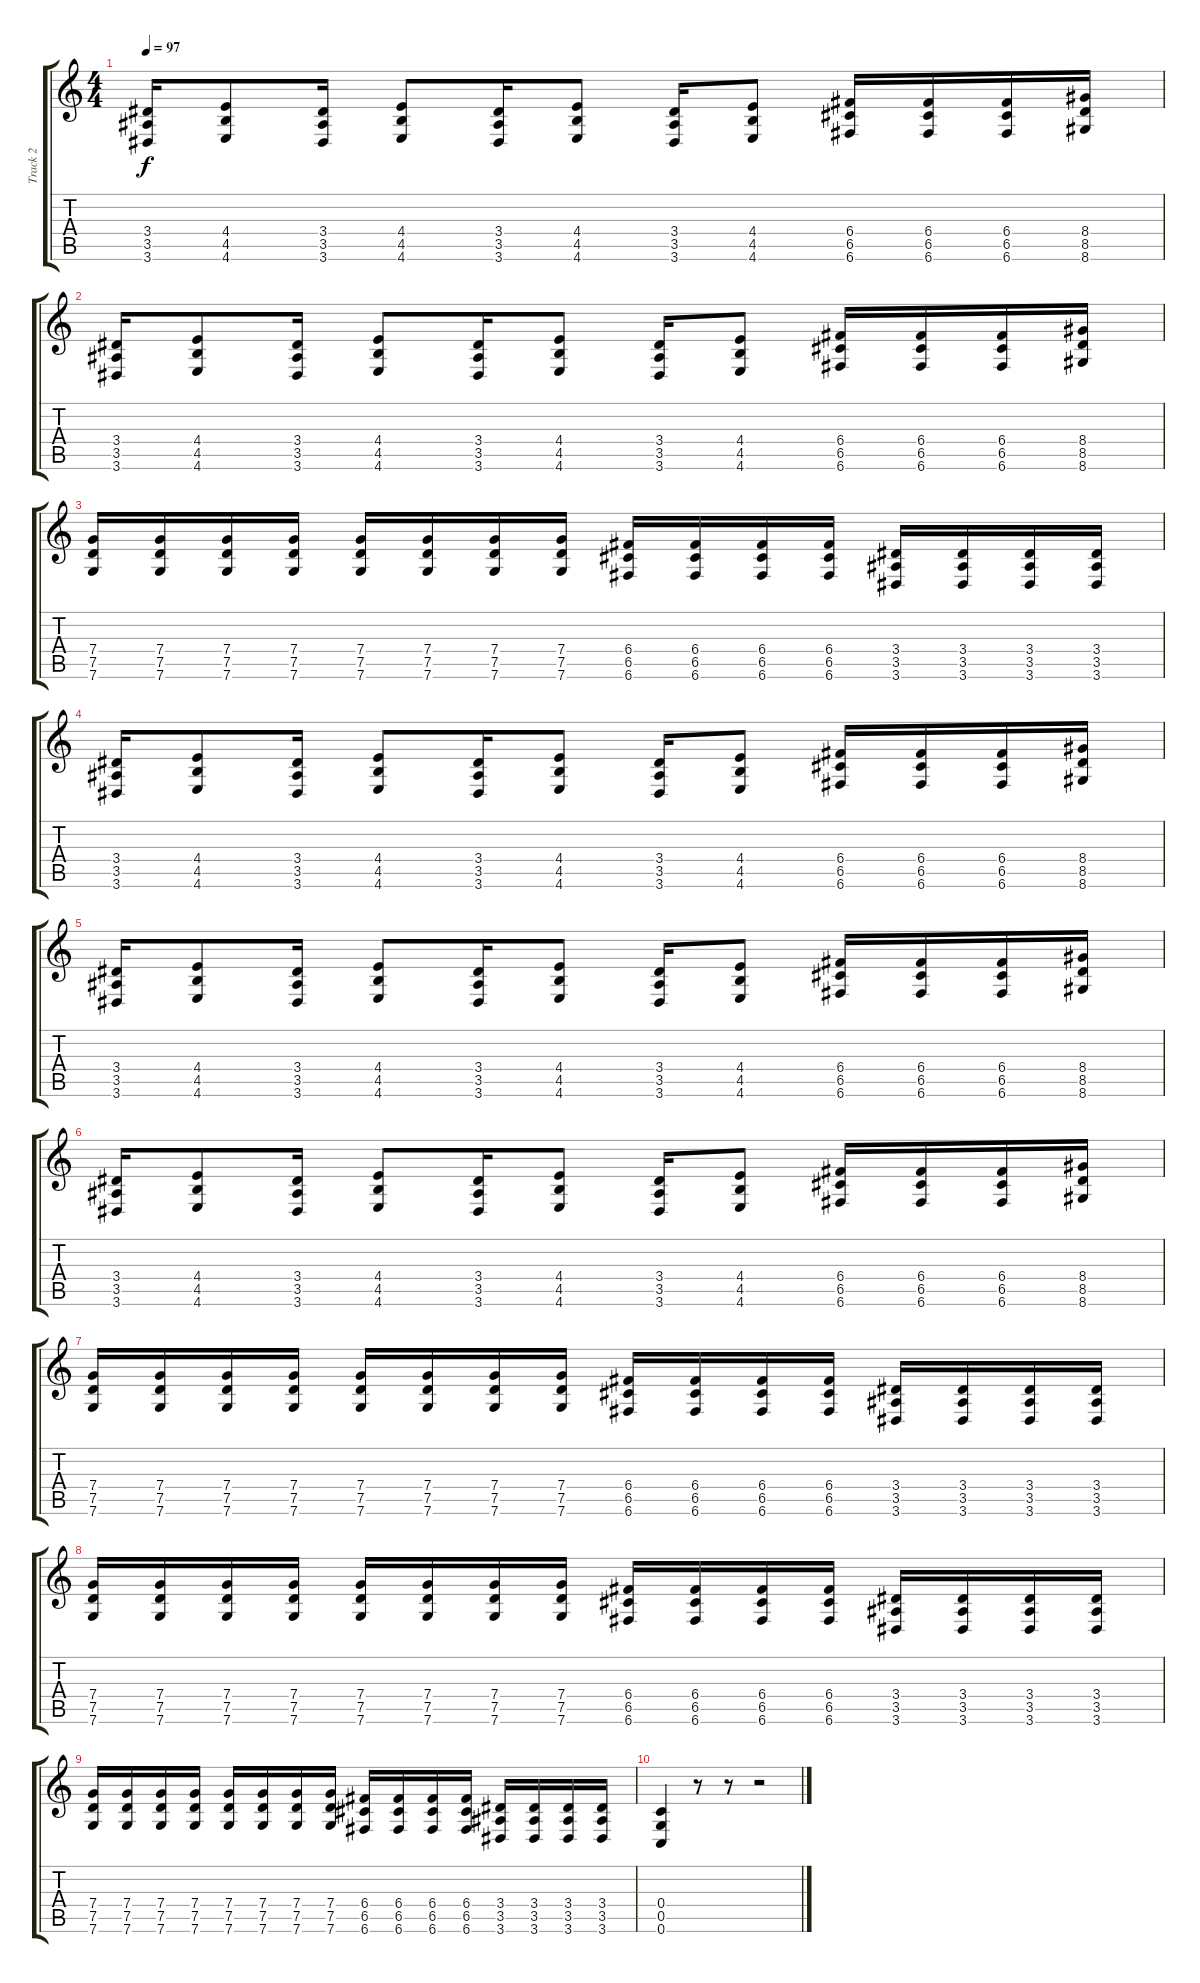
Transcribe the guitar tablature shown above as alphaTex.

\track ("Track 2" "Track 2") {instrument distortionguitar}
\staff {score tabs}
\tuning (D4 A3 F3 C3 G2 C2) {hide}
\ts (4 4)
\tempo 97
\clef g2
\ks c
(3.4 3.5 3.6).16{dy f} (4.4 4.5 4.6).8 (3.4 3.5 3.6).16 (4.4 4.5 4.6).8 (3.4 3.5 3.6).16 (4.4 4.5 4.6).8 (3.4 3.5 3.6).16 (4.4 4.5 4.6).8 (6.4 6.5 6.6).16 (6.4 6.5 6.6).16 (6.4 6.5 6.6).16 (8.4 8.5 8.6).16 |
(3.4 3.5 3.6).16 (4.4 4.5 4.6).8 (3.4 3.5 3.6).16 (4.4 4.5 4.6).8 (3.4 3.5 3.6).16 (4.4 4.5 4.6).8 (3.4 3.5 3.6).16 (4.4 4.5 4.6).8 (6.4 6.5 6.6).16 (6.4 6.5 6.6).16 (6.4 6.5 6.6).16 (8.4 8.5 8.6).16 |
(7.4 7.5 7.6).16 (7.4 7.5 7.6).16 (7.4 7.5 7.6).16 (7.4 7.5 7.6).16 (7.4 7.5 7.6).16 (7.4 7.5 7.6).16 (7.4 7.5 7.6).16 (7.4 7.5 7.6).16 (6.4 6.5 6.6).16 (6.4 6.5 6.6).16 (6.4 6.5 6.6).16 (6.4 6.5 6.6).16 (3.4 3.5 3.6).16 (3.4 3.5 3.6).16 (3.4 3.5 3.6).16 (3.4 3.5 3.6).16 |
(3.4 3.5 3.6).16 (4.4 4.5 4.6).8 (3.4 3.5 3.6).16 (4.4 4.5 4.6).8 (3.4 3.5 3.6).16 (4.4 4.5 4.6).8 (3.4 3.5 3.6).16 (4.4 4.5 4.6).8 (6.4 6.5 6.6).16 (6.4 6.5 6.6).16 (6.4 6.5 6.6).16 (8.4 8.5 8.6).16 |
(3.4 3.5 3.6).16 (4.4 4.5 4.6).8 (3.4 3.5 3.6).16 (4.4 4.5 4.6).8 (3.4 3.5 3.6).16 (4.4 4.5 4.6).8 (3.4 3.5 3.6).16 (4.4 4.5 4.6).8 (6.4 6.5 6.6).16 (6.4 6.5 6.6).16 (6.4 6.5 6.6).16 (8.4 8.5 8.6).16 |
(3.4 3.5 3.6).16 (4.4 4.5 4.6).8 (3.4 3.5 3.6).16 (4.4 4.5 4.6).8 (3.4 3.5 3.6).16 (4.4 4.5 4.6).8 (3.4 3.5 3.6).16 (4.4 4.5 4.6).8 (6.4 6.5 6.6).16 (6.4 6.5 6.6).16 (6.4 6.5 6.6).16 (8.4 8.5 8.6).16 |
(7.4 7.5 7.6).16 (7.4 7.5 7.6).16 (7.4 7.5 7.6).16 (7.4 7.5 7.6).16 (7.4 7.5 7.6).16 (7.4 7.5 7.6).16 (7.4 7.5 7.6).16 (7.4 7.5 7.6).16 (6.4 6.5 6.6).16 (6.4 6.5 6.6).16 (6.4 6.5 6.6).16 (6.4 6.5 6.6).16 (3.4 3.5 3.6).16 (3.4 3.5 3.6).16 (3.4 3.5 3.6).16 (3.4 3.5 3.6).16 |
(7.4 7.5 7.6).16 (7.4 7.5 7.6).16 (7.4 7.5 7.6).16 (7.4 7.5 7.6).16 (7.4 7.5 7.6).16 (7.4 7.5 7.6).16 (7.4 7.5 7.6).16 (7.4 7.5 7.6).16 (6.4 6.5 6.6).16 (6.4 6.5 6.6).16 (6.4 6.5 6.6).16 (6.4 6.5 6.6).16 (3.4 3.5 3.6).16 (3.4 3.5 3.6).16 (3.4 3.5 3.6).16 (3.4 3.5 3.6).16 |
(7.4 7.5 7.6).16 (7.4 7.5 7.6).16 (7.4 7.5 7.6).16 (7.4 7.5 7.6).16 (7.4 7.5 7.6).16 (7.4 7.5 7.6).16 (7.4 7.5 7.6).16 (7.4 7.5 7.6).16 (6.4 6.5 6.6).16 (6.4 6.5 6.6).16 (6.4 6.5 6.6).16 (6.4 6.5 6.6).16 (3.4 3.5 3.6).16 (3.4 3.5 3.6).16 (3.4 3.5 3.6).16 (3.4 3.5 3.6).16 |
(0.4 0.5 0.6).4 r.8 r.8 r.2
